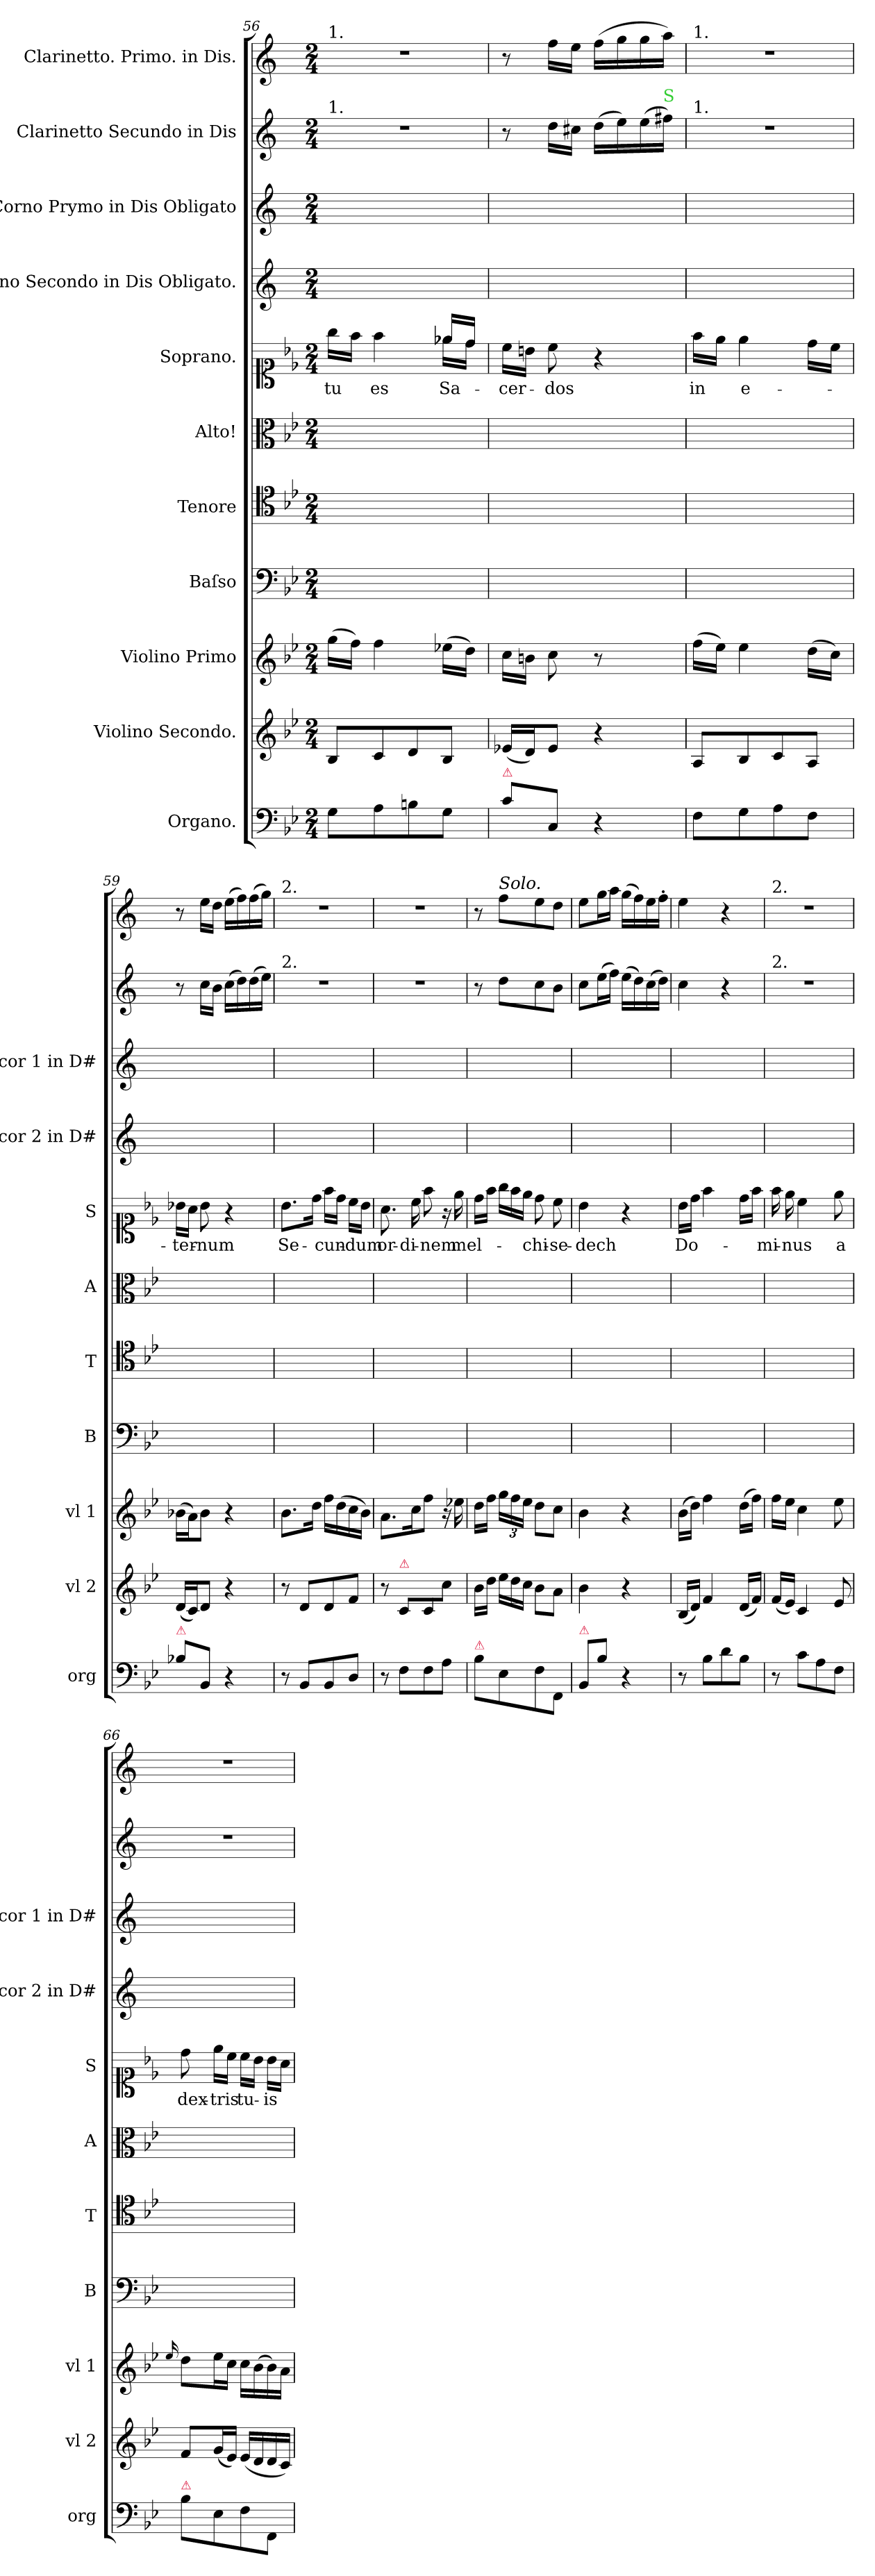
**kern	**kern	**kern	**kern	**kern	**kern	**kern	**text	**kern	**kern	**kern	**kern
*part11	*part10	*part9	*part8	*part7	*part6	*part5	*part5	*part4	*part3	*part2	*part1
*staff11	*staff10	*staff9	*staff8	*staff7	*staff6	*staff5	*staff5	*staff4	*staff3	*staff2	*staff1
*I"Organo.	*I"Violino Secondo.	*I"Violino Primo	*I"Baſso	*I"Tenore	*I"Alto!	*I"Soprano.	*	*I"Corno Secondo in Dis Obligato.	*I"Corno Prymo in Dis Obligato	*I"Clarinetto Secundo in Dis	*I"Clarinetto. Primo. in Dis.
*I'org	*I'vl 2	*I'vl 1	*I'B	*I'T	*I'A	*I'S	*	*I'cor 2 in D#	*I'cor 1 in D#	*	*
*clefF4	*clefG2	*clefG2	*clefF4	*clefC4	*clefC3	*clefC1	*	*clefG2	*clefG2	*clefG2	*clefG2
*	*	*	*	*	*	*	*	*ITrd5c9	*ITrd5c9	*ITrd1c2	*ITrd1c2
*k[b-e-]	*k[b-e-]	*k[b-e-]	*k[b-e-]	*k[b-e-]	*k[b-e-]	*k[b-e-]	*	*k[b-e-a-]	*k[b-e-a-]	*k[b-e-]	*k[b-e-]
*M2/4	*M2/4	*M2/4	*M2/4	*M2/4	*M2/4	*M2/4	*	*M2/4	*M2/4	*M2/4	*M2/4
=56	=56	=56	=56	=56	=56	=56	=56	=56	=56	=56	=56
*	*	*	*	*	*	*^	*	*	*	*	*
!	!	!	!	!	!	!	!	!	!	!	!	!LO:TX:a:t=1.
!	!	!	!	!	!	!	!	!	!	!	!LO:TX:a:t=1.	!
8G\L	8B-/L	(16gg\LL	2ryy	2ryy	2ryy	16gg\LL	4ryy	tu	2ryy	2ryy	2r	2r
.	.	16ff\JJ)	.	.	.	16ff\JJ	.	.	.	.	.	.
8A\	8c/	4ff\	.	.	.	4ff\	.	es	.	.	.	.
8Bn\	8d/	.	.	.	.	.	8ryy	.	.	.	.	.
8G\J	8B-/J	(16ee-X\LL	.	.	.	16ee-X/LL	16ee-X\LL	Sa-	.	.	.	.
.	.	16dd\JJ)	.	.	.	16dd/JJ	16dd\JJ	.	.	.	.	.
=57	=57	=57	=57	=57	=57	=57	=57	=57	=57	=57	=57	=57
!LO:TX:a:color=crimson:t=⚠	!	!	!	!	!	!	!	!	!	!	!	!
*	*	*	*	*	*	*v	*v	*	*	*	*	*
8c\L	(16e-X/LL	16cc\LL	2ryy	2ryy	2ryy	16cc\LL	-cer-	2ryy	2ryy	8r	8r
.	16d/J)	16bn\JJ	.	.	.	16bn\JJ	.	.	.	.	.
8C/J	8e-/J	8cc\	.	.	.	8cc\	-dos	.	.	16cc\LL	16ee-\LL
.	.	.	.	.	.	.	.	.	.	16bn\JJ	16dd\JJ
!	!	!LO:N:vis=8	!	!	!	!	!	!	!	!	!
4r	4r	4r	.	.	.	4r	.	.	.	(16cc\LL	(16ee-\LL
.	.	.	.	.	.	.	.	.	.	16dd\)	16ff\
.	.	.	.	.	.	.	.	.	.	(16dd\	16ff\
!	!	!	!	!	!	!	!	!	!	!LO:TX:a:color=limegreen:t=S	!
.	.	.	.	.	.	.	.	.	.	16een\JJ)	16gg\JJ)
=58	=58	=58	=58	=58	=58	=58	=58	=58	=58	=58	=58
!	!	!	!	!	!	!	!	!	!	!	!LO:TX:a:t=1.
!	!	!	!	!	!	!	!	!	!	!LO:TX:a:t=1.	!
8F\L	8A/L	(16ff\LL	2ryy	2ryy	2ryy	16ff\LL	in	2ryy	2ryy	2r	2r
.	.	16ee-\JJ)	.	.	.	16ee-\JJ	.	.	.	.	.
8G\	8B-/	4ee-\	.	.	.	4ee-\	e-	.	.	.	.
8A\	8c/	.	.	.	.	.	.	.	.	.	.
8F\J	8A/J	(16dd\LL	.	.	.	16dd\LL	.	.	.	.	.
.	.	16cc\JJ)	.	.	.	16cc\JJ	.	.	.	.	.
=59	=59	=59	=59	=59	=59	=59	=59	=59	=59	=59	=59
!LO:TX:a:color=crimson:t=⚠	!	!	!	!	!	!	!	!	!	!	!
8B-X\L	(16d/LL	(16b-X\LL	2ryy	2ryy	2ryy	16b-X\LL	-ter-	2ryy	2ryy	8r	8r
.	16c/J)	16a\J)	.	.	.	16a\JJ	.	.	.	.	.
8BB-/J	8d/J	8b-\J	.	.	.	8b-\	-num	.	.	16b-\LL	16dd\LL
.	.	.	.	.	.	.	.	.	.	16a\JJ	16cc\JJ
4r	4r	4r	.	.	.	4r	.	.	.	(16b-\LL	(16dd\LL
.	.	.	.	.	.	.	.	.	.	16cc\)	16ee-\)
.	.	.	.	.	.	.	.	.	.	(16cc\	(16ee-\
.	.	.	.	.	.	.	.	.	.	16dd\JJ)	16ff\JJ)
=60	=60	=60	=60	=60	=60	=60	=60	=60	=60	=60	=60
!	!	!	!	!	!	!	!	!	!	!	!LO:TX:a:t=2.
!	!	!	!	!	!	!	!	!	!	!LO:TX:a:t=2.	!
8r	8r	8.b-\L	2ryy	2ryy	2ryy	8.b-\L	Se-	2ryy	2ryy	2r	2r
8BB-/L	8d/L	.	.	.	.	.	.	.	.	.	.
.	.	16dd\Jk	.	.	.	16dd\Jk	.	.	.	.	.
8BB-/	8d/	16ff\LL	.	.	.	16ff\LL	-cun-	.	.	.	.
.	.	(16dd\	.	.	.	16dd\JJ	.	.	.	.	.
8D/J	8f/J	16cc\	.	.	.	16cc\LL	-dum	.	.	.	.
.	.	16b-\JJ)	.	.	.	16b-\JJ	.	.	.	.	.
=61	=61	=61	=61	=61	=61	=61	=61	=61	=61	=61	=61
8r	8r	8.a\L	2ryy	2ryy	2ryy	8.a\	or-	2ryy	2ryy	2r	2r
!	!LO:TX:a:color=crimson:t=⚠	!	!	!	!	!	!	!	!	!	!
8F\L	8c/L	.	.	.	.	.	.	.	.	.	.
.	.	16cc\K	.	.	.	16cc\	-di-	.	.	.	.
8F\	8c/	8ff\J	.	.	.	8ff\	-nem	.	.	.	.
8A\J	8cc\J	16r	.	.	.	16r	.	.	.	.	.
.	.	16ee-X\	.	.	.	16ee-\	mel-	.	.	.	.
=62	=62	=62	=62	=62	=62	=62	=62	=62	=62	=62	=62
!LO:TX:a:color=crimson:t=⚠	!	!	!	!	!	!	!	!	!	!	!
8B-\L	16b-\LL	16dd\LL	2ryy	2ryy	2ryy	16dd\LL	.	2ryy	2ryy	8r	8r
.	16dd\JJ	16ff\JJ	.	.	.	16ff\JJ	.	.	.	.	.
*	*Xtuplet	*	*	*	*	*Xtuplet	*	*	*	*	*
!	!	!	!	!	!	!	!	!	!	!	!LO:TX:a:i:t=Solo.
8E-\	24ee-\LL	24gg\LL	.	.	.	24gg\LL	.	.	.	8cc\L	8ee-\L
.	24dd\	24ff\	.	.	.	24ff\	.	.	.	.	.
.	24cc\JJ	24ee-\JJ	.	.	.	24ee-\JJ	.	.	.	.	.
8F\	8b-\L	8dd\L	.	.	.	8dd\	-chi-	.	.	8b-\	8dd\
8FF/J	8a\J	8cc\J	.	.	.	8cc\	-se-	.	.	8a\J	8cc\J
=63	=63	=63	=63	=63	=63	=63	=63	=63	=63	=63	=63
!LO:TX:a:color=crimson:t=⚠	!	!	!	!	!	!	!	!	!	!	!
8BB-/L	4b-\	4b-\	2ryy	2ryy	2ryy	4b-\	-dech	2ryy	2ryy	8b-\L	8dd\L
8B-\J	.	.	.	.	.	.	.	.	.	(16dd\L	16ff\L
.	.	.	.	.	.	.	.	.	.	16ee-\JJ)	16gg\JJ
4r	4r	4r	.	.	.	4r	.	.	.	(16dd\LL	(16ff\LL
.	.	.	.	.	.	.	.	.	.	16cc\)	16ee-\)
.	.	.	.	.	.	.	.	.	.	(16b-\	16dd\
.	.	.	.	.	.	.	.	.	.	16cc\JJ)	16ee-'\JJ
=64	=64	=64	=64	=64	=64	=64	=64	=64	=64	=64	=64
8r	(16B-/LL	(16b-\LL	2ryy	2ryy	2ryy	16b-\LL	Do-	2ryy	2ryy	4b-\	4dd\
.	16d/JJ)	16dd\JJ)	.	.	.	16dd\JJ	.	.	.	.	.
8B-\L	4f/	4ff\	.	.	.	4ff\	.	.	.	.	.
8d\	.	.	.	.	.	.	.	.	.	4r	4r
8B-\J	(16d/LL	(16dd\LL	.	.	.	16dd\LL	.	.	.	.	.
.	16f/JJ)	16ff\JJ)	.	.	.	16ff\JJ	.	.	.	.	.
=65	=65	=65	=65	=65	=65	=65	=65	=65	=65	=65	=65
!	!	!	!	!	!	!	!	!	!	!	!LO:TX:a:t=2.
!	!	!	!	!	!	!	!	!	!	!LO:TX:a:t=2.	!
8r	(16f/LL	16ff\LL	2ryy	2ryy	2ryy	16ff\	-mi-	2ryy	2ryy	2r	2r
.	16e-/JJ)	16ee-\JJ	.	.	.	16ee-\	-nus	.	.	.	.
8c\L	4c/	4cc\	.	.	.	4cc\	.	.	.	.	.
8A\	.	.	.	.	.	.	.	.	.	.	.
8F\J	8e-/	8ee-\	.	.	.	8ee-\	a	.	.	.	.
=66	=66	=66	=66	=66	=66	=66	=66	=66	=66	=66	=66
.	.	16qqee-/	.	.	.	.	.	.	.	.	.
!LO:TX:a:color=crimson:t=⚠	!	!	!	!	!	!	!	!	!	!	!
8B-\L	8f/L	8dd\L	2ryy	2ryy	2ryy	8dd\	dex-	2ryy	2ryy	2r	2r
8E-\	(16g/L	16ee-\L	.	.	.	16ee-\LL	-tris	.	.	.	.
.	16e-/JJ)	16cc\JJ	.	.	.	16cc\JJ	.	.	.	.	.
8F\	(16e-/LL	16cc\LL	.	.	.	16cc\LL	tu-	.	.	.	.
.	16d/	(16b-\	.	.	.	16b-\JJ	.	.	.	.	.
8FF/J	16d/	16b-\)	.	.	.	16b-\LL	-is	.	.	.	.
.	16c/JJ)	16a\JJ	.	.	.	16a\JJ	.	.	.	.	.
=	=	=	=	=	=	=	=	=	=	=	=
*-	*-	*-	*-	*-	*-	*-	*-	*-	*-	*-	*-
